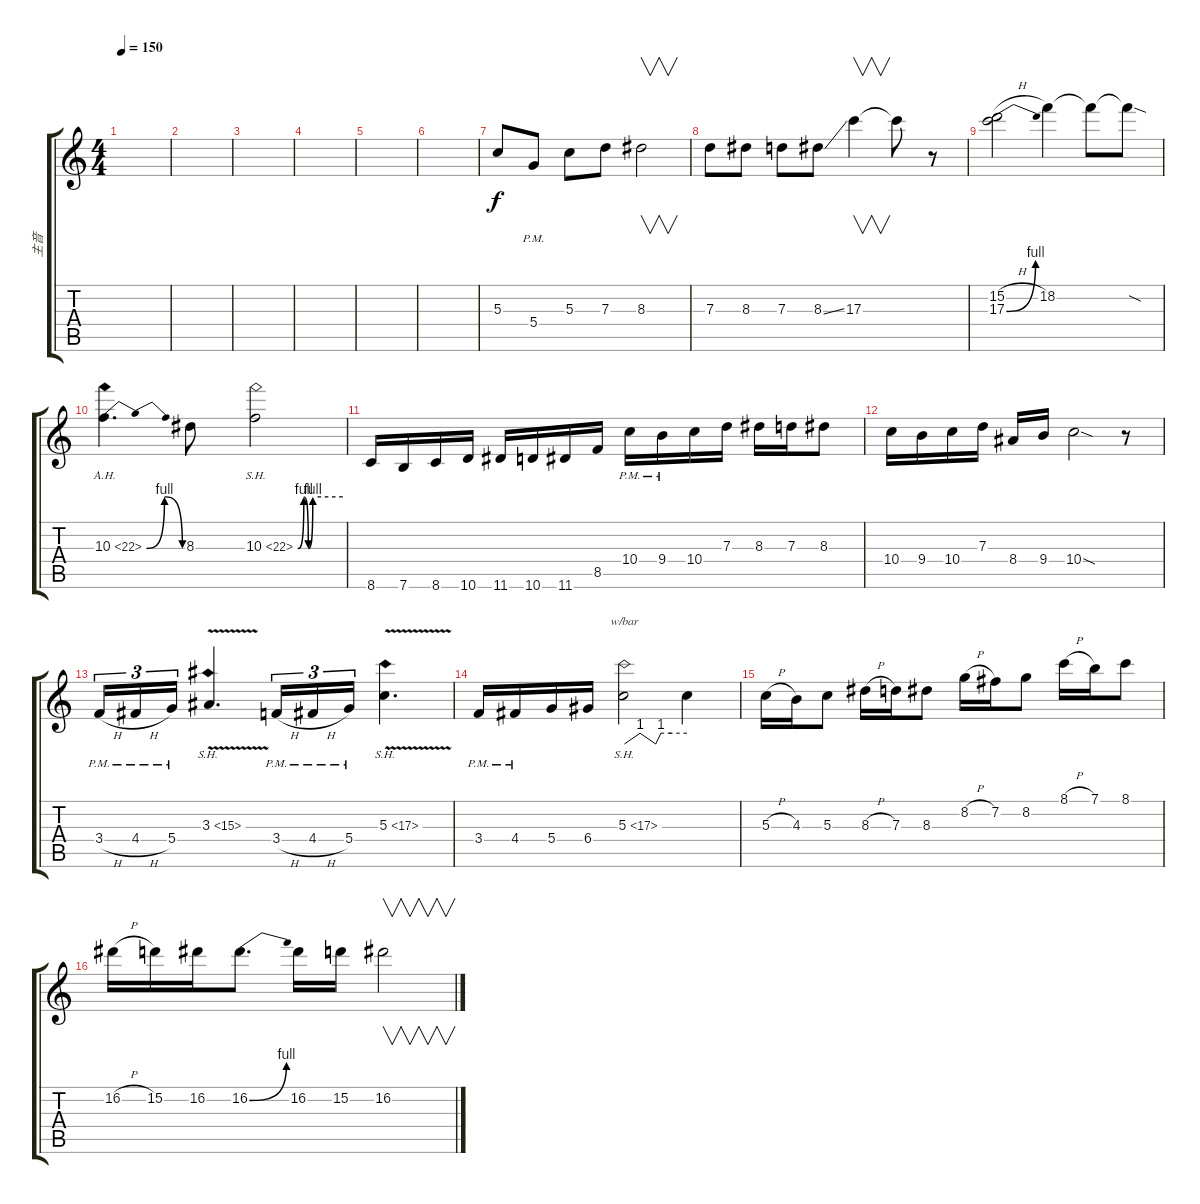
\track ("主音" "主音") {instrument overdrivenguitar}
\staff {score tabs}
\tuning (E4 B3 G3 D3 A2 E2) {hide}
\ts (4 4)
\tempo 150
\clef g2
\ks c
|
|
|
|
|
|
5.3.8 5.4{pm}.8 5.3.8 7.3.8 8.3.2{v} |
7.3.8 8.3.8 7.3.8 8.3{ss}.8 17.3.4{v} 17.3{t}.8 r.8 |
(15.2{h} 17.3{be (bend 0 0 60 4)}).2 18.2.4 18.2{t}.8 18.2{sod t}.8 |
10.3{be (bendrelease 0 0 20 4 20 4 60 0) ah 12}.4{d} 8.3.8 10.3{be (custom 0 0 8 4 14 0 20 4 60 4) sh 12}.2 |
8.6.16 7.6.16 8.6.16 10.6.16 11.6.16 10.6.16 11.6.16 8.5.16 10.4{pm}.16 9.4{pm}.16 10.4.16 7.3.16 8.3.16 7.3.16 8.3.8 |
10.4.16 9.4.16 10.4.16 7.3.16 8.4.16 9.4.16 10.4{sod}.2 r.8 |
3.4{h pm}.16{tu (3 2)} 4.4{h pm}.16{tu (3 2)} 5.4{pm}.16{tu (3 2)} 3.3{sh 12 v}.4{d} 3.4{h pm}.16{tu (3 2)} 4.4{h pm}.16{tu (3 2)} 5.4{pm}.16{tu (3 2)} 5.3{sh 12 v}.4{d} |
3.4{pm}.16 4.4{pm}.16 5.4.16 6.4.16 5.3{sh 12}.2{tbe (custom default 0 0 15 4 30 0 35 4 45 4 60 4)} 5.3{t}.4 |
5.3{h}.16 4.3.16 5.3.8 8.3{h}.16 7.3.16 8.3.8 8.2{h}.16 7.2.16 8.2.8 8.1{h}.16 7.1.16 8.1.8 |
16.2{h}.16 15.2.16 16.2.16 16.2{be (bend 0 0 60 4)}.8{d} 16.2.16 15.2.16 16.2.2{v}
